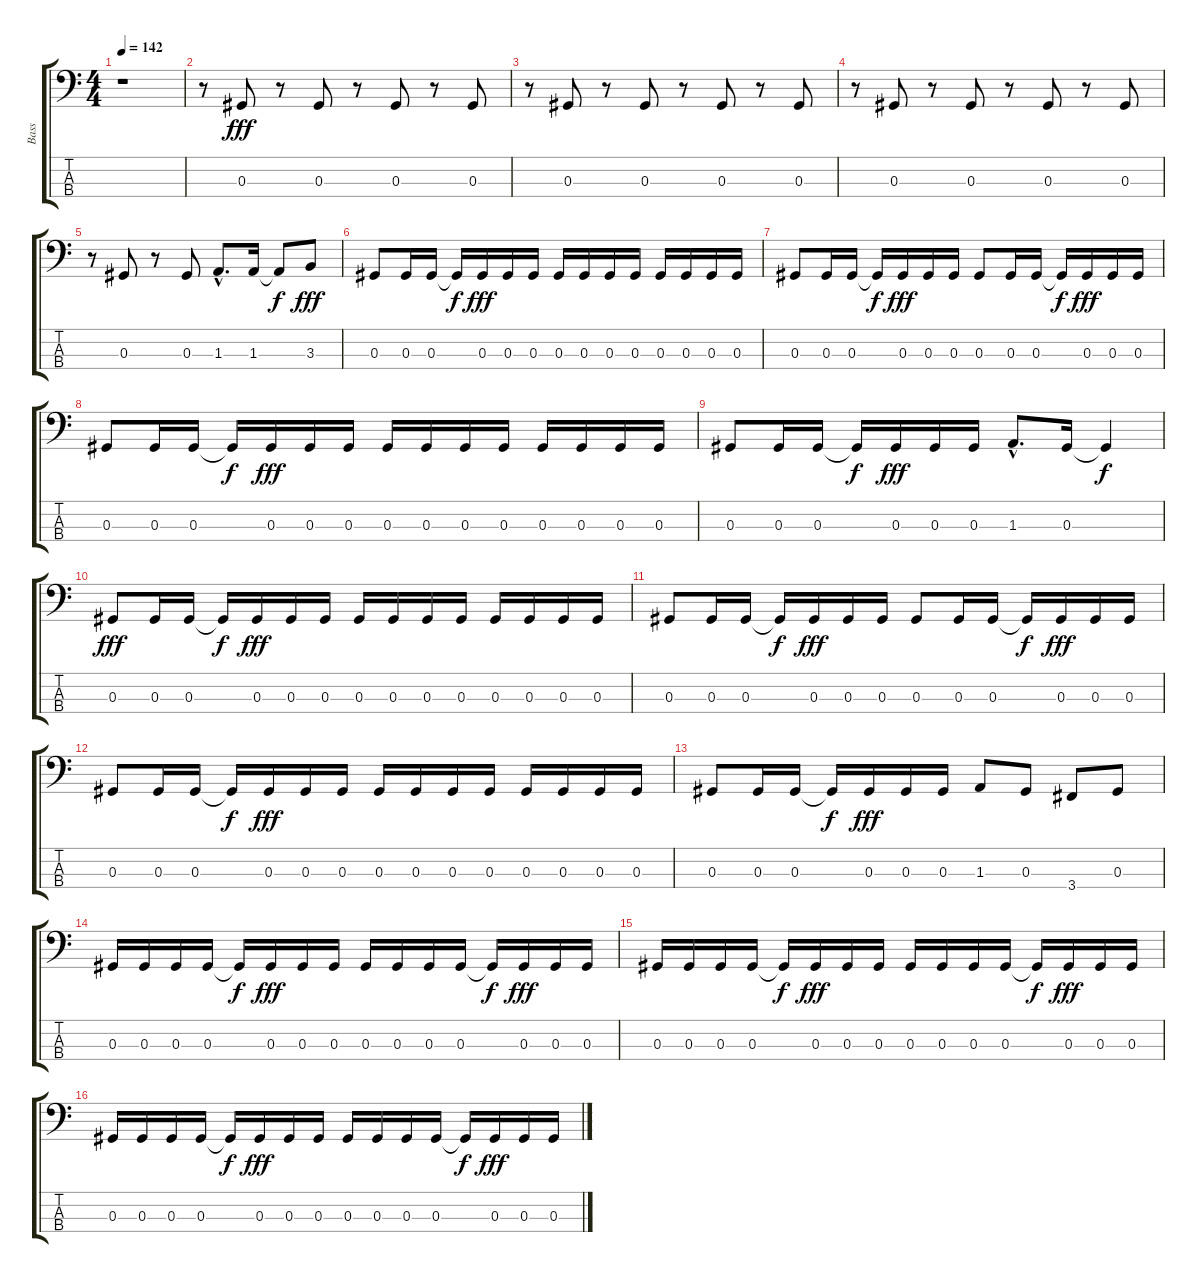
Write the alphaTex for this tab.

\track ("Bass" "Bass") {instrument electricbassfinger}
\staff {score tabs}
\tuning (Gb2 Db2 Ab1 Eb1) {hide}
\ts (4 4)
\tempo 142
\clef f4
\ks c
r.1{dy fff} |
r.8 0.3.8 r.8 0.3.8 r.8 0.3.8 r.8 0.3.8 |
r.8 0.3.8 r.8 0.3.8 r.8 0.3.8 r.8 0.3.8 |
r.8 0.3.8 r.8 0.3.8 r.8 0.3.8 r.8 0.3.8 |
r.8 0.3.8 r.8 0.3.8 1.3{hac}.8{d} 1.3.16 1.3{t}.8{dy f} 3.3.8{dy fff} |
0.3.8 0.3.16 0.3.16 0.3{t}.16{dy f} 0.3.16{dy fff} 0.3.16 0.3.16 0.3.16 0.3.16 0.3.16 0.3.16 0.3.16 0.3.16 0.3.16 0.3.16 |
0.3.8 0.3.16 0.3.16 0.3{t}.16{dy f} 0.3.16{dy fff} 0.3.16 0.3.16 0.3.8 0.3.16 0.3.16 0.3{t}.16{dy f} 0.3.16{dy fff} 0.3.16 0.3.16 |
0.3.8 0.3.16 0.3.16 0.3{t}.16{dy f} 0.3.16{dy fff} 0.3.16 0.3.16 0.3.16 0.3.16 0.3.16 0.3.16 0.3.16 0.3.16 0.3.16 0.3.16 |
0.3.8 0.3.16 0.3.16 0.3{t}.16{dy f} 0.3.16{dy fff} 0.3.16 0.3.16 1.3{hac}.8{d} 0.3.16 0.3{t}.4{dy f} |
0.3.8{dy fff} 0.3.16 0.3.16 0.3{t}.16{dy f} 0.3.16{dy fff} 0.3.16 0.3.16 0.3.16 0.3.16 0.3.16 0.3.16 0.3.16 0.3.16 0.3.16 0.3.16 |
0.3.8 0.3.16 0.3.16 0.3{t}.16{dy f} 0.3.16{dy fff} 0.3.16 0.3.16 0.3.8 0.3.16 0.3.16 0.3{t}.16{dy f} 0.3.16{dy fff} 0.3.16 0.3.16 |
0.3.8 0.3.16 0.3.16 0.3{t}.16{dy f} 0.3.16{dy fff} 0.3.16 0.3.16 0.3.16 0.3.16 0.3.16 0.3.16 0.3.16 0.3.16 0.3.16 0.3.16 |
0.3.8 0.3.16 0.3.16 0.3{t}.16{dy f} 0.3.16{dy fff} 0.3.16 0.3.16 1.3.8 0.3.8 3.4.8 0.3.8 |
0.3.16 0.3.16 0.3.16 0.3.16 0.3{t}.16{dy f} 0.3.16{dy fff} 0.3.16 0.3.16 0.3.16 0.3.16 0.3.16 0.3.16 0.3{t}.16{dy f} 0.3.16{dy fff} 0.3.16 0.3.16 |
0.3.16 0.3.16 0.3.16 0.3.16 0.3{t}.16{dy f} 0.3.16{dy fff} 0.3.16 0.3.16 0.3.16 0.3.16 0.3.16 0.3.16 0.3{t}.16{dy f} 0.3.16{dy fff} 0.3.16 0.3.16 |
0.3.16 0.3.16 0.3.16 0.3.16 0.3{t}.16{dy f} 0.3.16{dy fff} 0.3.16 0.3.16 0.3.16 0.3.16 0.3.16 0.3.16 0.3{t}.16{dy f} 0.3.16{dy fff} 0.3.16 0.3.16
